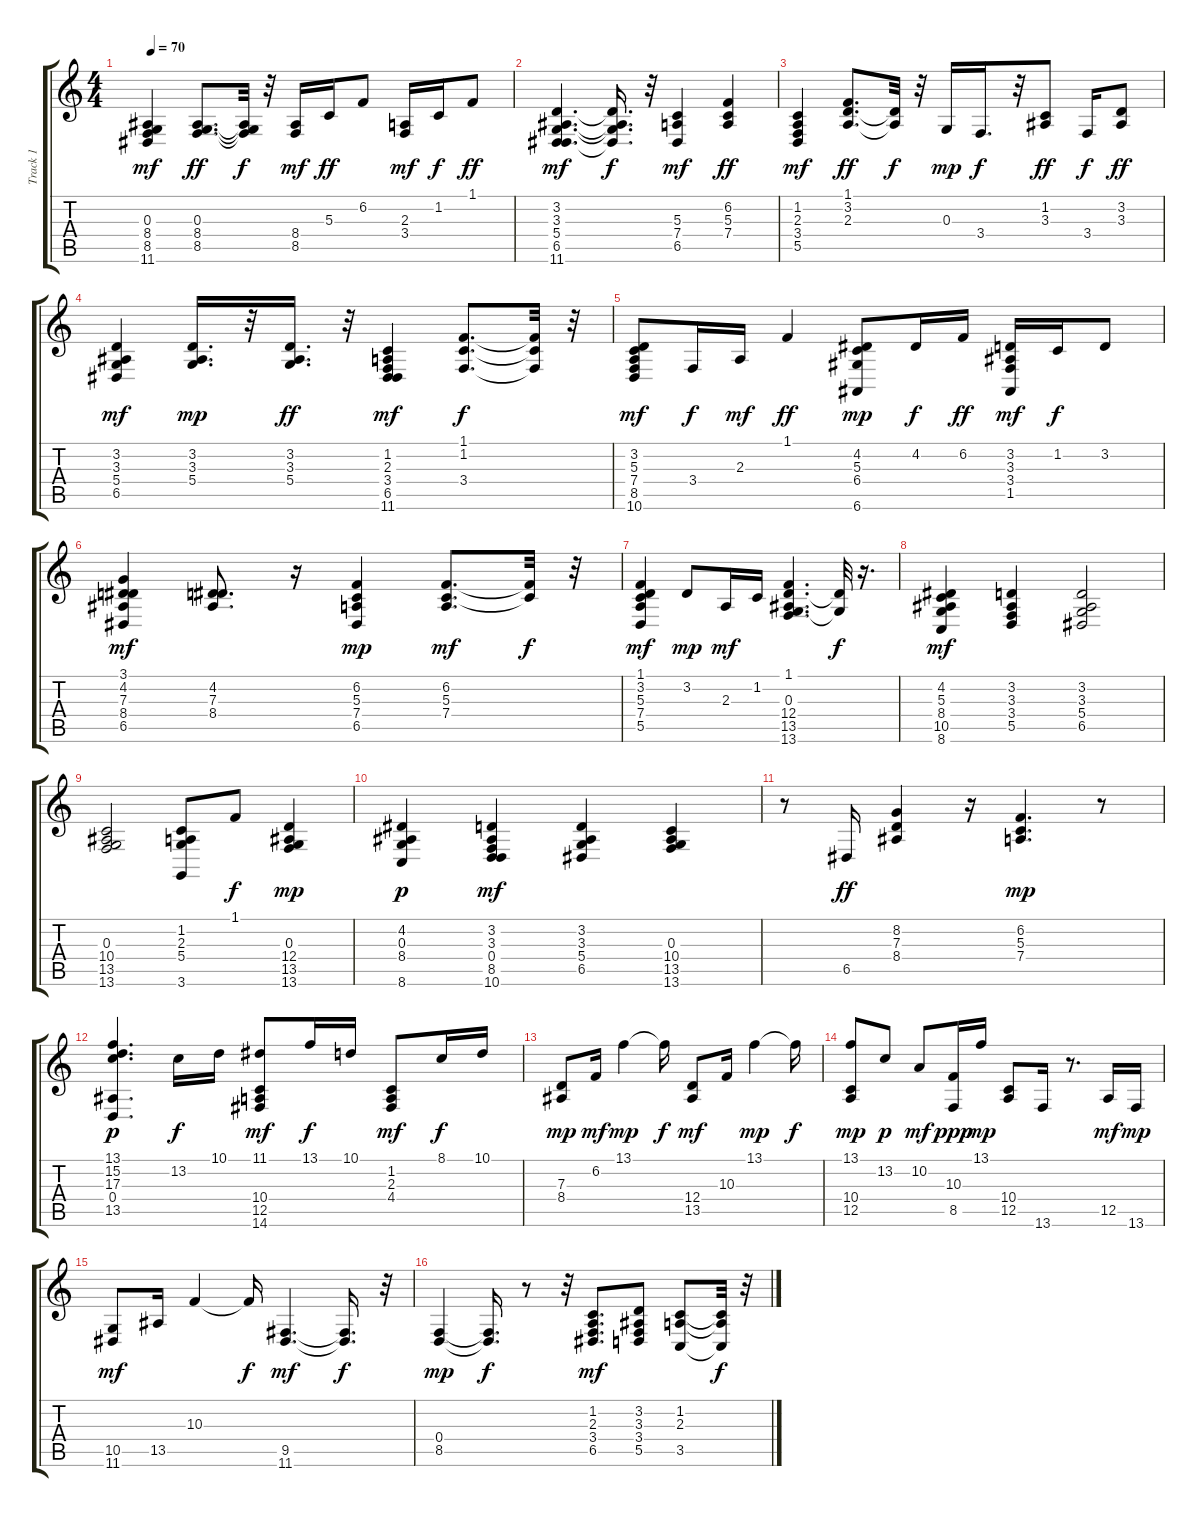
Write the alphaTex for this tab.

\track ("Track 1" "Track 1") {instrument fx1rain}
\staff {score tabs}
\tuning (E4 B3 G3 D3 A2 E2) {hide}
\ts (4 4)
\tempo 70
\clef g2
\ks c
(0.3 8.4 8.5 11.6).4{dy mf} (0.3 8.4 8.5).8{d dy ff} (0.3{t} 8.4{t} 8.5{t}).32{dy f} r.32 (8.4 8.5).16{dy mf} 5.3.16{dy ff} 6.2.8 (2.3 3.4).16{dy mf} 1.2.16{dy f} 1.1.8{dy ff} |
(3.2 3.3 5.4 6.5 11.6).4{d dy mf} (3.2{t} 3.3{t} 5.4{t} 11.6{t}).16{d dy f} r.32 (5.3 7.4 6.5).4{dy mf} (6.2 5.3 7.4).4{dy ff} |
(1.2 2.3 3.4 5.5).4{dy mf} (1.1 3.2 2.3).8{d dy ff} (3.2{t} 2.3{t}).32{dy f} r.32 0.3.16{dy mp} 3.4.16{d dy f} r.32 (1.2 3.3).8{dy ff} 3.4.16{dy f} (3.2 3.3).8{dy ff} |
(3.2 3.3 5.4 6.5).4{dy mf} (3.2 3.3 5.4).16{d dy mp} r.32 (3.2 3.3 5.4).16{d dy ff} r.32 (1.2 2.3 3.4 6.5 11.6).4{dy mf} (1.1 1.2 3.4).8{d dy f} (1.1{t} 1.2{t} 3.4{t}).32 r.32 |
(3.2 5.3 7.4 8.5 10.6).8{dy mf} 3.4.16{dy f} 2.3.16{dy mf} 1.1.4{dy ff} (4.2 5.3 6.4 6.6).8{dy mp} 4.2.16{dy f} 6.2.16{dy ff} (3.2 3.3 3.4 1.5).16{dy mf} 1.2.16{dy f} 3.2.8 |
(3.1 4.2 7.3 8.4 6.5).4{dy mf} (4.2 7.3 8.4).8{d} r.16 (6.2 5.3 7.4 6.5).4{dy mp} (6.2 5.3 7.4).8{d dy mf} (6.2{t} 5.3{t}).32{dy f} r.32 |
(1.1 3.2 5.3 7.4 5.5).4{dy mf} 3.2.8{dy mp} 2.3.16{dy mf} 1.2.16 (1.1 0.3 12.4 13.5 13.6).4{d} (0.3{t} 12.4{t}).32{dy f} r.16{d} |
(4.2 5.3 8.4 10.5 8.6).4{dy mf} (3.2 3.3 3.4 5.5).4 (3.2 3.3 5.4 6.5).2 |
(0.3 10.4 13.5 13.6).2 (1.2 2.3 5.4 3.6).8 1.1.8{dy f} (0.3 12.4 13.5 13.6).4{dy mp} |
(4.2 0.3 8.4 8.6).4{dy p} (3.2 3.3 0.4 8.5 10.6).4{dy mf} (3.2 3.3 5.4 6.5).4 (0.3 10.4 13.5 13.6).4 |
r.8 6.5.16{dy ff} (8.2 7.3 8.4).4 r.16 (6.2 5.3 7.4).4{d dy mp} r.8 |
(13.1 15.2 17.3 0.4 13.5).4{d dy p} 13.2.16{dy f} 10.1.16 (11.1 10.4 12.5 14.6).8{dy mf} 13.1.16{dy f} 10.1.16 (1.2 2.3 4.4).8{dy mf} 8.1.16{dy f} 10.1.16 |
(7.3 8.4).8{dy mp} 6.2.16{dy mf} 13.1.4{dy mp} 13.1{t}.16{dy f} (12.4 13.5).8{dy mf} 10.3.16 13.1.4{dy mp} 13.1{t}.16{dy f} |
(13.1 10.4 12.5).8{dy mp} 13.2.8{dy p} 10.2.8{dy mf} (10.3 8.5).16{dy ppp} 13.1.16{dy mp} (10.4 12.5).8 13.6.16 r.8{d} 12.5.16{dy mf} 13.6.16{dy mp} |
(10.5 11.6).8{dy mf} 13.5.16 10.3.4 10.3{t}.16{dy f} (9.5 11.6).4{d dy mf} (9.5{t} 11.6{t}).16{d dy f} r.32 |
(0.4 8.5).4{dy mp} (0.4{t} 8.5{t}).16{d dy f} r.8 r.32 (1.2 2.3 3.4 6.5).8{d dy mf} (3.2 3.3 3.4 5.5).8 (1.2 2.3 3.5).8 (1.2{t} 2.3{t} 3.5{t}).32{dy f} r.32
